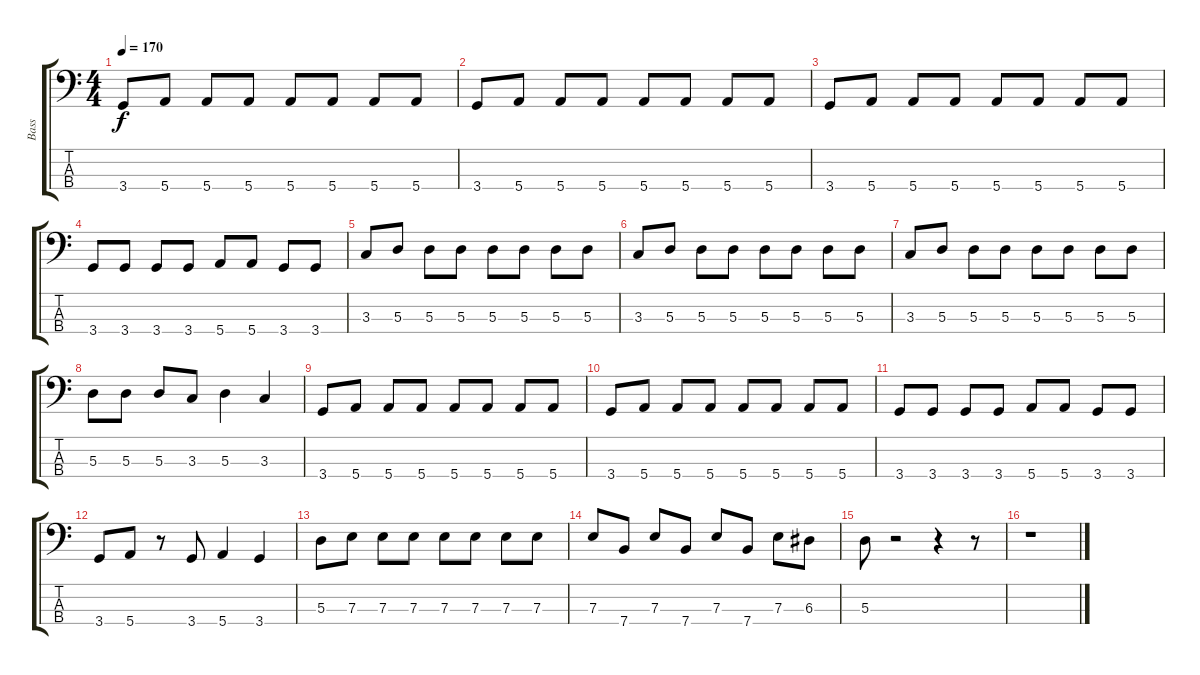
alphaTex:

\track ("Bass" "Bass") {instrument electricbassfinger}
\staff {score tabs}
\tuning (G2 D2 A1 E1) {hide}
\ts (4 4)
\tempo 170
\clef f4
\ks c
3.4.8{dy f} 5.4.8 5.4.8 5.4.8 5.4.8 5.4.8 5.4.8 5.4.8 |
3.4.8 5.4.8 5.4.8 5.4.8 5.4.8 5.4.8 5.4.8 5.4.8 |
3.4.8 5.4.8 5.4.8 5.4.8 5.4.8 5.4.8 5.4.8 5.4.8 |
3.4.8 3.4.8 3.4.8 3.4.8 5.4.8 5.4.8 3.4.8 3.4.8 |
3.3.8 5.3.8 5.3.8 5.3.8 5.3.8 5.3.8 5.3.8 5.3.8 |
3.3.8 5.3.8 5.3.8 5.3.8 5.3.8 5.3.8 5.3.8 5.3.8 |
3.3.8 5.3.8 5.3.8 5.3.8 5.3.8 5.3.8 5.3.8 5.3.8 |
5.3.8 5.3.8 5.3.8 3.3.8 5.3.4 3.3.4 |
3.4.8 5.4.8 5.4.8 5.4.8 5.4.8 5.4.8 5.4.8 5.4.8 |
3.4.8 5.4.8 5.4.8 5.4.8 5.4.8 5.4.8 5.4.8 5.4.8 |
3.4.8 3.4.8 3.4.8 3.4.8 5.4.8 5.4.8 3.4.8 3.4.8 |
3.4.8 5.4.8 r.8 3.4.8 5.4.4 3.4.4 |
5.3.8 7.3.8 7.3.8 7.3.8 7.3.8 7.3.8 7.3.8 7.3.8 |
7.3.8 7.4.8 7.3.8 7.4.8 7.3.8 7.4.8 7.3.8 6.3.8 |
5.3.8 r.2 r.4 r.8 |
r.1
